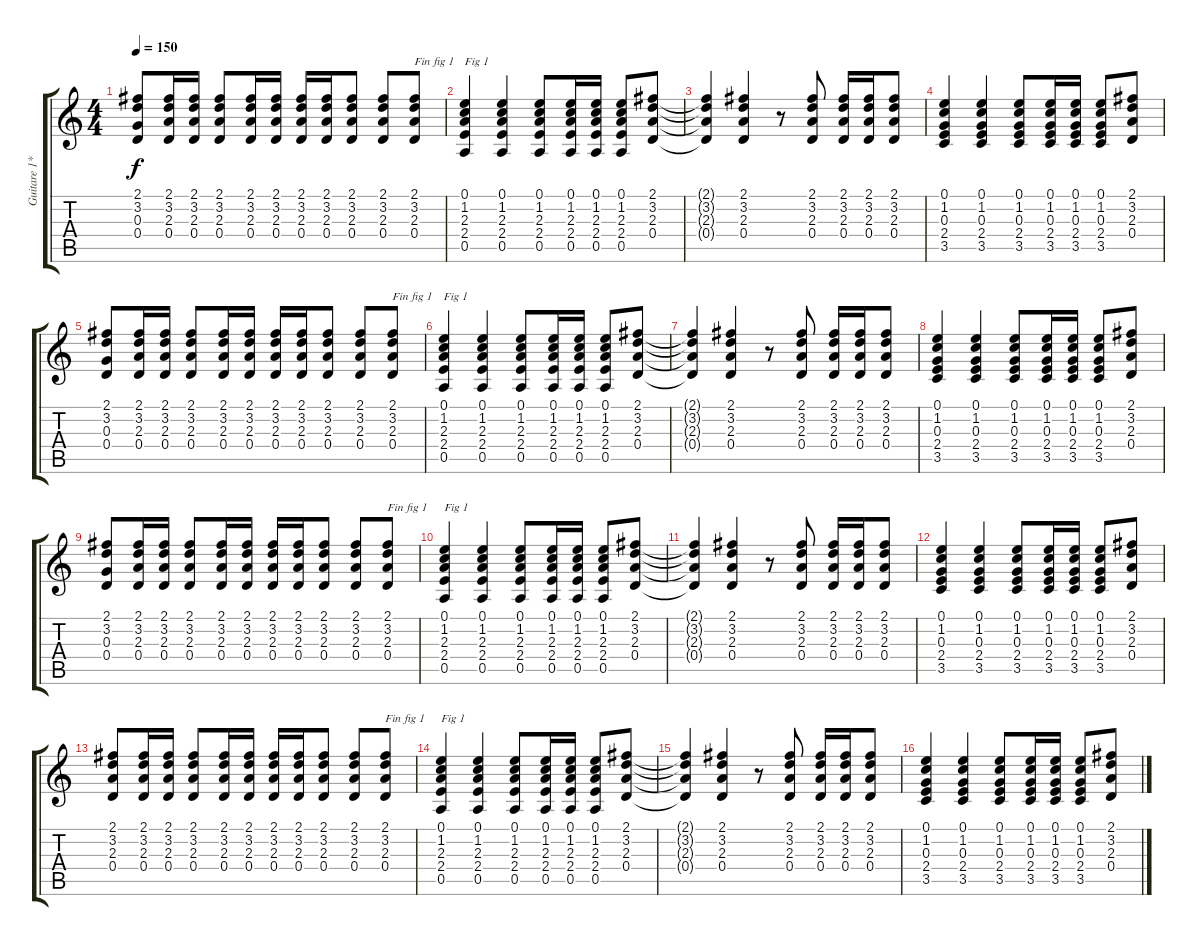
\track ("Guitare 1*" "Guitare 1*") {instrument acousticguitarsteel}
\staff {score tabs}
\tuning (E4 B3 G3 D3 A2 E2) {hide}
\ts (4 4)
\tempo 150
\clef g2
\ks c
(2.1 3.2 0.3 0.4).8{dy f} (2.1 3.2 2.3 0.4).16 (2.1 3.2 2.3 0.4).16 (2.1 3.2 2.3 0.4).8 (2.1 3.2 2.3 0.4).16 (2.1 3.2 2.3 0.4).16 (2.1 3.2 2.3 0.4).16 (2.1 3.2 2.3 0.4).16 (2.1 3.2 2.3 0.4).8 (2.1 3.2 2.3 0.4).8 (2.1 3.2 2.3 0.4).8{txt "Fin fig 1"} |
(0.1 1.2 2.3 2.4 0.5).4{txt "Fig 1"} (0.1 1.2 2.3 2.4 0.5).4 (0.1 1.2 2.3 2.4 0.5).8 (0.1 1.2 2.3 2.4 0.5).16 (0.1 1.2 2.3 2.4 0.5).16 (0.1 1.2 2.3 2.4 0.5).8 (2.1 3.2 2.3 0.4).8 |
(2.1{t} 3.2{t} 2.3{t} 0.4{t}).4 (2.1 3.2 2.3 0.4).4 r.8 (2.1 3.2 2.3 0.4).8 (2.1 3.2 2.3 0.4).16 (2.1 3.2 2.3 0.4).16 (2.1 3.2 2.3 0.4).8 |
(0.1 1.2 0.3 2.4 3.5).4 (0.1 1.2 0.3 2.4 3.5).4 (0.1 1.2 0.3 2.4 3.5).8 (0.1 1.2 0.3 2.4 3.5).16 (0.1 1.2 0.3 2.4 3.5).16 (0.1 1.2 0.3 2.4 3.5).8 (2.1 3.2 2.3 0.4).8 |
(2.1 3.2 0.3 0.4).8 (2.1 3.2 2.3 0.4).16 (2.1 3.2 2.3 0.4).16 (2.1 3.2 2.3 0.4).8 (2.1 3.2 2.3 0.4).16 (2.1 3.2 2.3 0.4).16 (2.1 3.2 2.3 0.4).16 (2.1 3.2 2.3 0.4).16 (2.1 3.2 2.3 0.4).8 (2.1 3.2 2.3 0.4).8 (2.1 3.2 2.3 0.4).8{txt "Fin fig 1"} |
(0.1 1.2 2.3 2.4 0.5).4{txt "Fig 1"} (0.1 1.2 2.3 2.4 0.5).4 (0.1 1.2 2.3 2.4 0.5).8 (0.1 1.2 2.3 2.4 0.5).16 (0.1 1.2 2.3 2.4 0.5).16 (0.1 1.2 2.3 2.4 0.5).8 (2.1 3.2 2.3 0.4).8 |
(2.1{t} 3.2{t} 2.3{t} 0.4{t}).4 (2.1 3.2 2.3 0.4).4 r.8 (2.1 3.2 2.3 0.4).8 (2.1 3.2 2.3 0.4).16 (2.1 3.2 2.3 0.4).16 (2.1 3.2 2.3 0.4).8 |
(0.1 1.2 0.3 2.4 3.5).4 (0.1 1.2 0.3 2.4 3.5).4 (0.1 1.2 0.3 2.4 3.5).8 (0.1 1.2 0.3 2.4 3.5).16 (0.1 1.2 0.3 2.4 3.5).16 (0.1 1.2 0.3 2.4 3.5).8 (2.1 3.2 2.3 0.4).8 |
(2.1 3.2 0.3 0.4).8 (2.1 3.2 2.3 0.4).16 (2.1 3.2 2.3 0.4).16 (2.1 3.2 2.3 0.4).8 (2.1 3.2 2.3 0.4).16 (2.1 3.2 2.3 0.4).16 (2.1 3.2 2.3 0.4).16 (2.1 3.2 2.3 0.4).16 (2.1 3.2 2.3 0.4).8 (2.1 3.2 2.3 0.4).8 (2.1 3.2 2.3 0.4).8{txt "Fin fig 1"} |
(0.1 1.2 2.3 2.4 0.5).4{txt "Fig 1"} (0.1 1.2 2.3 2.4 0.5).4 (0.1 1.2 2.3 2.4 0.5).8 (0.1 1.2 2.3 2.4 0.5).16 (0.1 1.2 2.3 2.4 0.5).16 (0.1 1.2 2.3 2.4 0.5).8 (2.1 3.2 2.3 0.4).8 |
(2.1{t} 3.2{t} 2.3{t} 0.4{t}).4 (2.1 3.2 2.3 0.4).4 r.8 (2.1 3.2 2.3 0.4).8 (2.1 3.2 2.3 0.4).16 (2.1 3.2 2.3 0.4).16 (2.1 3.2 2.3 0.4).8 |
(0.1 1.2 0.3 2.4 3.5).4 (0.1 1.2 0.3 2.4 3.5).4 (0.1 1.2 0.3 2.4 3.5).8 (0.1 1.2 0.3 2.4 3.5).16 (0.1 1.2 0.3 2.4 3.5).16 (0.1 1.2 0.3 2.4 3.5).8 (2.1 3.2 2.3 0.4).8 |
(2.1 3.2 2.3 0.4).8 (2.1 3.2 2.3 0.4).16 (2.1 3.2 2.3 0.4).16 (2.1 3.2 2.3 0.4).8 (2.1 3.2 2.3 0.4).16 (2.1 3.2 2.3 0.4).16 (2.1 3.2 2.3 0.4).16 (2.1 3.2 2.3 0.4).16 (2.1 3.2 2.3 0.4).8 (2.1 3.2 2.3 0.4).8 (2.1 3.2 2.3 0.4).8{txt "Fin fig 1"} |
(0.1 1.2 2.3 2.4 0.5).4{txt "Fig 1"} (0.1 1.2 2.3 2.4 0.5).4 (0.1 1.2 2.3 2.4 0.5).8 (0.1 1.2 2.3 2.4 0.5).16 (0.1 1.2 2.3 2.4 0.5).16 (0.1 1.2 2.3 2.4 0.5).8 (2.1 3.2 2.3 0.4).8 |
(2.1{t} 3.2{t} 2.3{t} 0.4{t}).4 (2.1 3.2 2.3 0.4).4 r.8 (2.1 3.2 2.3 0.4).8 (2.1 3.2 2.3 0.4).16 (2.1 3.2 2.3 0.4).16 (2.1 3.2 2.3 0.4).8 |
(0.1 1.2 0.3 2.4 3.5).4 (0.1 1.2 0.3 2.4 3.5).4 (0.1 1.2 0.3 2.4 3.5).8 (0.1 1.2 0.3 2.4 3.5).16 (0.1 1.2 0.3 2.4 3.5).16 (0.1 1.2 0.3 2.4 3.5).8 (2.1 3.2 2.3 0.4).8
